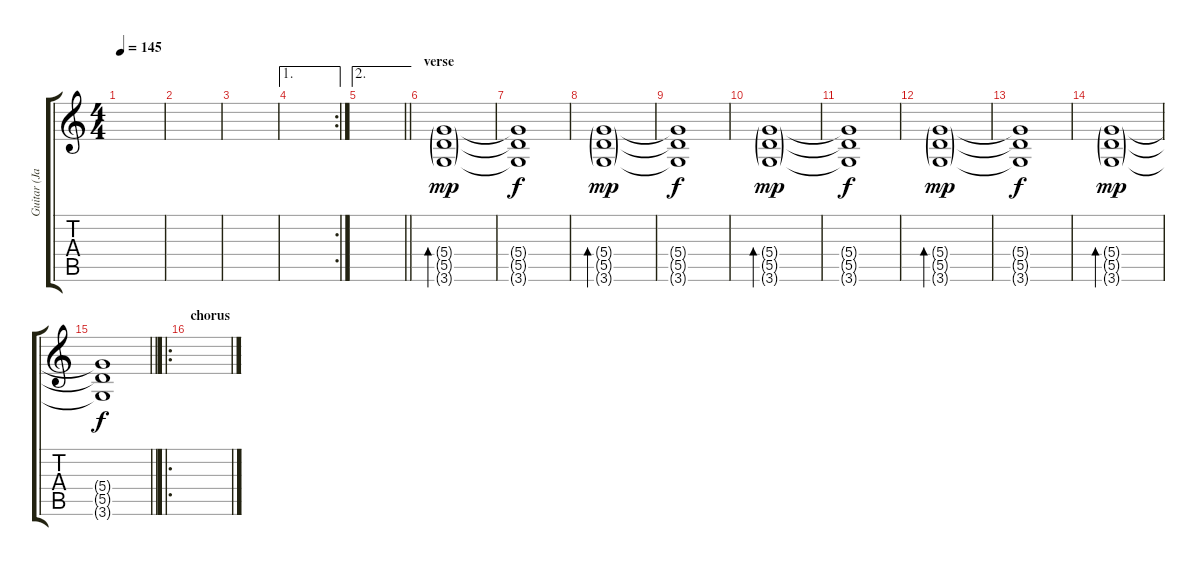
\track ("Guitar (Jay)" "Guitar (Ja") {instrument overdrivenguitar}
\staff {score tabs}
\tuning (E4 B3 G3 D3 A2 E2) {hide}
\ts (4 4)
\tempo 145
\clef g2
\ks c
|
|
|
\ae 1
\rc 2
|
\ae 2
\barLineRight lightlight
|
\section ("" "verse")
(5.4{g} 5.5{g} 3.6{g}).1{bd 60 dy mp} |
(5.4{t} 5.5{t} 3.6{t}).1{dy f} |
(5.4{g} 5.5{g} 3.6{g}).1{bd 60 dy mp} |
(5.4{t} 5.5{t} 3.6{t}).1{dy f} |
(5.4{g} 5.5{g} 3.6{g}).1{bd 60 dy mp} |
(5.4{t} 5.5{t} 3.6{t}).1{dy f} |
(5.4{g} 5.5{g} 3.6{g}).1{bd 60 dy mp} |
(5.4{t} 5.5{t} 3.6{t}).1{dy f} |
(5.4{g} 5.5{g} 3.6{g}).1{bd 60 dy mp} |
\barLineRight lightlight
(5.4{t} 5.5{t} 3.6{t}).1{dy f} |
\ro
\section ("" "chorus")
